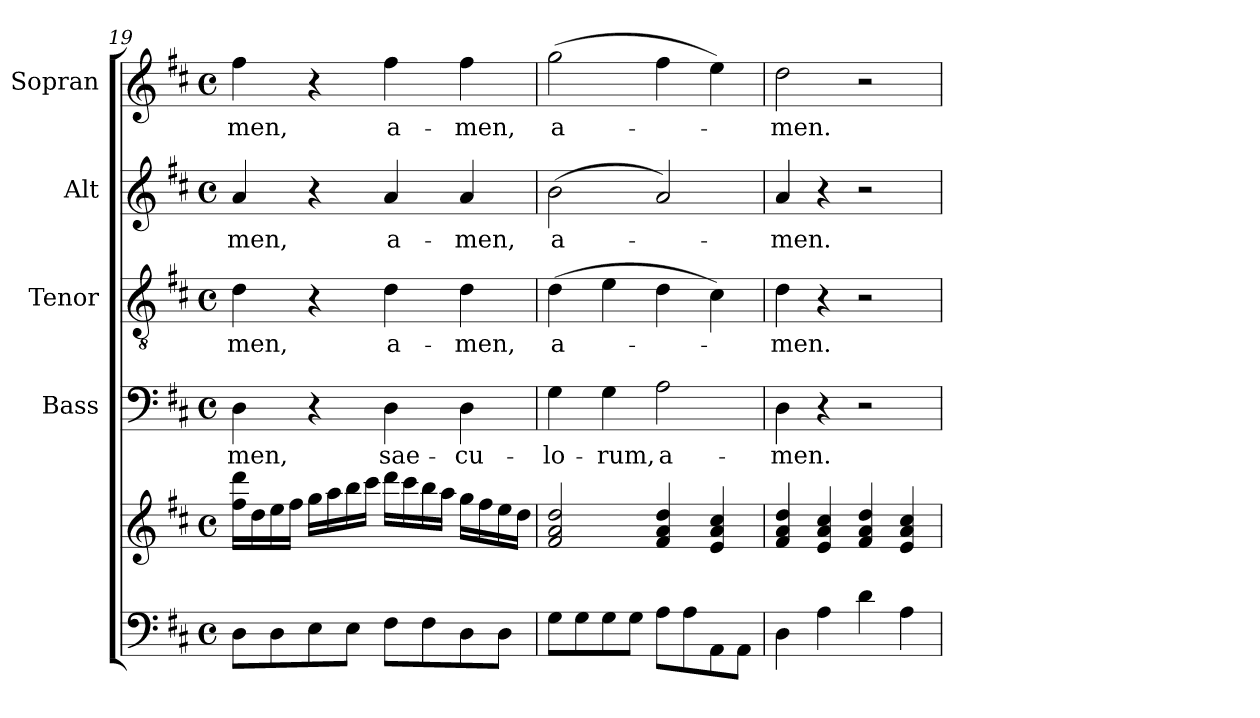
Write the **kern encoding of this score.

**kern	**kern	**kern	**text	**kern	**text	**kern	**text	**kern	**text
*part5	*part5	*part4	*part4	*part3	*part3	*part2	*part2	*part1	*part1
*staff6	*staff5	*staff4	*staff4	*staff3	*staff3	*staff2	*staff2	*staff1	*staff1
*	*	*I"Bass	*	*I"Tenor	*	*I"Alt	*	*I"Sopran	*
*	*	*I'B.	*	*I'T.	*	*I'A.	*	*I'S.	*
!!LO:LB:g=z
*clefF4	*clefG2	*clefF4	*	*clefGv2	*	*clefG2	*	*clefG2	*
*k[f#c#]	*k[f#c#]	*k[f#c#]	*	*k[f#c#]	*	*k[f#c#]	*	*k[f#c#]	*
*D:	*D:	*D:	*	*D:	*	*D:	*	*D:	*
*M4/4	*M4/4	*M4/4	*	*M4/4	*	*M4/4	*	*M4/4	*
*met(c)	*met(c)	*met(c)	*	*met(c)	*	*met(c)	*	*met(c)	*
=19	=19	=19	=19	=19	=19	=19	=19	=19	=19
!	!	!	!LO:LY:b	!	!LO:LY:b	!	!LO:LY:b	!	!LO:LY:b
8D\L	16ff#\ 16ddd\LL	4D\	-men,	4d\	-men,	4a/	-men,	4ff#\	-men,
.	16dd\	.	.	.	.	.	.	.	.
8D\	16ee\	.	.	.	.	.	.	.	.
.	16ff#\JJ	.	.	.	.	.	.	.	.
8E\	16gg\LL	4r	.	4r	.	4r	.	4r	.
.	16aa\	.	.	.	.	.	.	.	.
8E\J	16bb\	.	.	.	.	.	.	.	.
.	16ccc#\JJ	.	.	.	.	.	.	.	.
!	!	!	!LO:LY:b	!	!LO:LY:b	!	!LO:LY:b	!	!LO:LY:b
8F#\L	16ddd\LL	4D\	sae-	4d\	a-	4a/	a-	4ff#\	a-
.	16ccc#\	.	.	.	.	.	.	.	.
8F#\	16bb\	.	.	.	.	.	.	.	.
.	16aa\JJ	.	.	.	.	.	.	.	.
!	!	!	!LO:LY:b	!	!LO:LY:b	!	!LO:LY:b	!	!LO:LY:b
8D\	16gg\LL	4D\	-cu-	4d\	-men,	4a/	-men,	4ff#\	-men,
.	16ff#\	.	.	.	.	.	.	.	.
8D\J	16ee\	.	.	.	.	.	.	.	.
.	16dd\JJ	.	.	.	.	.	.	.	.
=20	=20	=20	=20	=20	=20	=20	=20	=20	=20
!	!	!	!LO:LY:b	!	!LO:LY:b	!	!LO:LY:b	!	!LO:LY:b
8G\L	2f#/ 2a/ 2dd/	4G\	-lo-	(>4d\	a-	(>2b\	a-	(>2gg\	a-
8G\	.	.	.	.	.	.	.	.	.
!	!	!	!LO:LY:b	!	!	!	!	!	!
8G\	.	4G\	-rum,	4e\	.	.	.	.	.
8G\J	.	.	.	.	.	.	.	.	.
!	!	!	!LO:LY:b	!	!	!	!	!	!
8A\L	4f#/ 4a/ 4dd/	2A\	a-	4d\	.	2a/)	.	4ff#\	.
8A\	.	.	.	.	.	.	.	.	.
8AA\	4e/ 4a/ 4cc#/	.	.	4c#\)	.	.	.	4ee\)	.
8AA\J	.	.	.	.	.	.	.	.	.
=21	=21	=21	=21	=21	=21	=21	=21	=21	=21
!	!	!	!LO:LY:b	!	!LO:LY:b	!	!LO:LY:b	!	!LO:LY:b
4D\	4f#/ 4a/ 4dd/	4D\	-men.	4d\	-men.	4a/	-men.	2dd\	-men.
4A\	4e/ 4a/ 4cc#/	4r	.	4r	.	4r	.	.	.
4d\	4f#/ 4a/ 4dd/	2r	.	2r	.	2r	.	2r	.
4A\	4e/ 4a/ 4cc#/	.	.	.	.	.	.	.	.
=	=	=	=	=	=	=	=	=	=
*-	*-	*-	*-	*-	*-	*-	*-	*-	*-
